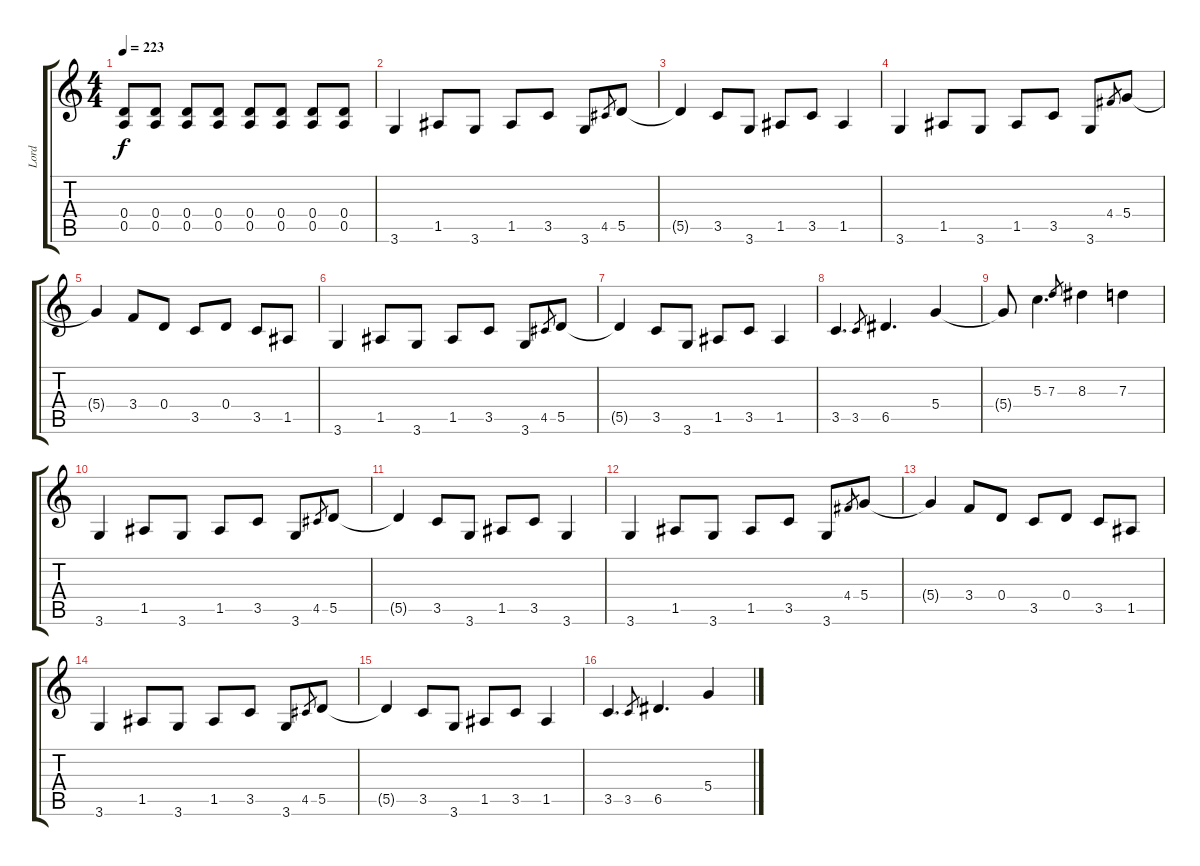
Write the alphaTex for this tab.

\track ("Lord" "Lord") {instrument rockorgan}
\staff {score tabs}
\tuning (E5 B4 G4 D4 A3 E3) {hide}
\ts (4 4)
\tempo 223
\clef g2
\ks c
(0.4 0.5).8{dy f} (0.4 0.5).8 (0.4 0.5).8 (0.4 0.5).8 (0.4 0.5).8 (0.4 0.5).8 (0.4 0.5).8 (0.4 0.5).8 |
3.6.4 1.5.8 3.6.8 1.5.8 3.5.8 3.6.8 4.5.8{gr} 5.5.8 |
5.5{t}.4 3.5.8 3.6.8 1.5.8 3.5.8 1.5.4 |
3.6.4 1.5.8 3.6.8 1.5.8 3.5.8 3.6.8 4.4.8{gr} 5.4.8 |
5.4{t}.4 3.4.8 0.4.8 3.5.8 0.4.8 3.5.8 1.5.8 |
3.6.4 1.5.8 3.6.8 1.5.8 3.5.8 3.6.8 4.5.8{gr} 5.5.8 |
5.5{t}.4 3.5.8 3.6.8 1.5.8 3.5.8 1.5.4 |
3.5.4{d} 3.5.8{gr} 6.5.4{d} 5.4.4 |
5.4{t}.8 5.3.4{d} 7.3.8{gr} 8.3.4 7.3.4 |
3.6.4 1.5.8 3.6.8 1.5.8 3.5.8 3.6.8 4.5.8{gr} 5.5.8 |
5.5{t}.4 3.5.8 3.6.8 1.5.8 3.5.8 3.6.4 |
3.6.4 1.5.8 3.6.8 1.5.8 3.5.8 3.6.8 4.4.8{gr} 5.4.8 |
5.4{t}.4 3.4.8 0.4.8 3.5.8 0.4.8 3.5.8 1.5.8 |
3.6.4 1.5.8 3.6.8 1.5.8 3.5.8 3.6.8 4.5.8{gr} 5.5.8 |
5.5{t}.4 3.5.8 3.6.8 1.5.8 3.5.8 1.5.4 |
3.5.4{d} 3.5.8{gr} 6.5.4{d} 5.4.4
